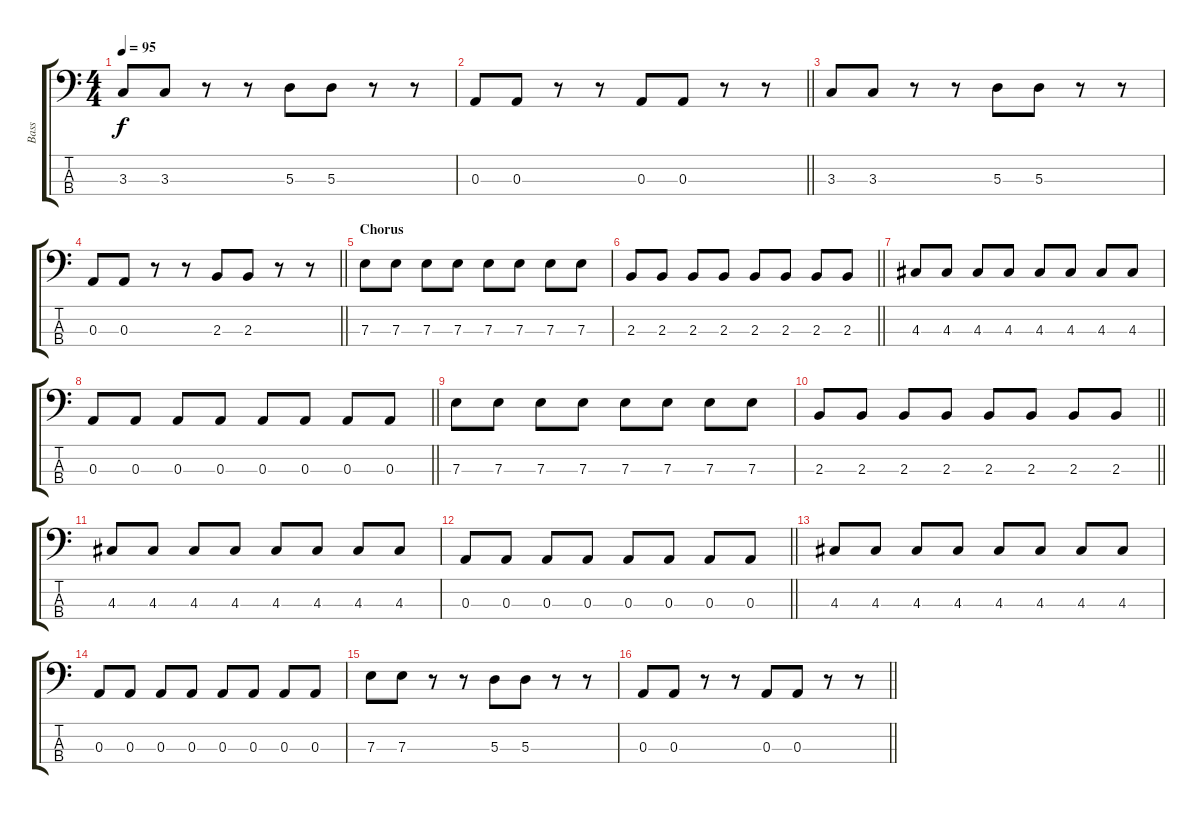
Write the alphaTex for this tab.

\track ("Bass" "Bass") {instrument electricbassfinger}
\staff {score tabs}
\tuning (G2 D2 A1 E1) {hide}
\ts (4 4)
\tempo 95
\clef f4
\ks c
3.3.8{dy f} 3.3.8 r.8 r.8 5.3.8 5.3.8 r.8 r.8 |
\barLineRight lightlight
0.3.8 0.3.8 r.8 r.8 0.3.8 0.3.8 r.8 r.8 |
3.3.8 3.3.8 r.8 r.8 5.3.8 5.3.8 r.8 r.8 |
\barLineRight lightlight
0.3.8 0.3.8 r.8 r.8 2.3.8 2.3.8 r.8 r.8 |
\section ("" "Chorus")
7.3.8 7.3.8 7.3.8 7.3.8 7.3.8 7.3.8 7.3.8 7.3.8 |
\barLineRight lightlight
2.3.8 2.3.8 2.3.8 2.3.8 2.3.8 2.3.8 2.3.8 2.3.8 |
4.3.8 4.3.8 4.3.8 4.3.8 4.3.8 4.3.8 4.3.8 4.3.8 |
\barLineRight lightlight
0.3.8 0.3.8 0.3.8 0.3.8 0.3.8 0.3.8 0.3.8 0.3.8 |
7.3.8 7.3.8 7.3.8 7.3.8 7.3.8 7.3.8 7.3.8 7.3.8 |
\barLineRight lightlight
2.3.8 2.3.8 2.3.8 2.3.8 2.3.8 2.3.8 2.3.8 2.3.8 |
4.3.8 4.3.8 4.3.8 4.3.8 4.3.8 4.3.8 4.3.8 4.3.8 |
\barLineRight lightlight
0.3.8 0.3.8 0.3.8 0.3.8 0.3.8 0.3.8 0.3.8 0.3.8 |
4.3.8 4.3.8 4.3.8 4.3.8 4.3.8 4.3.8 4.3.8 4.3.8 |
0.3.8 0.3.8 0.3.8 0.3.8 0.3.8 0.3.8 0.3.8 0.3.8 |
7.3.8 7.3.8 r.8 r.8 5.3.8 5.3.8 r.8 r.8 |
\barLineRight lightlight
0.3.8 0.3.8 r.8 r.8 0.3.8 0.3.8 r.8 r.8
